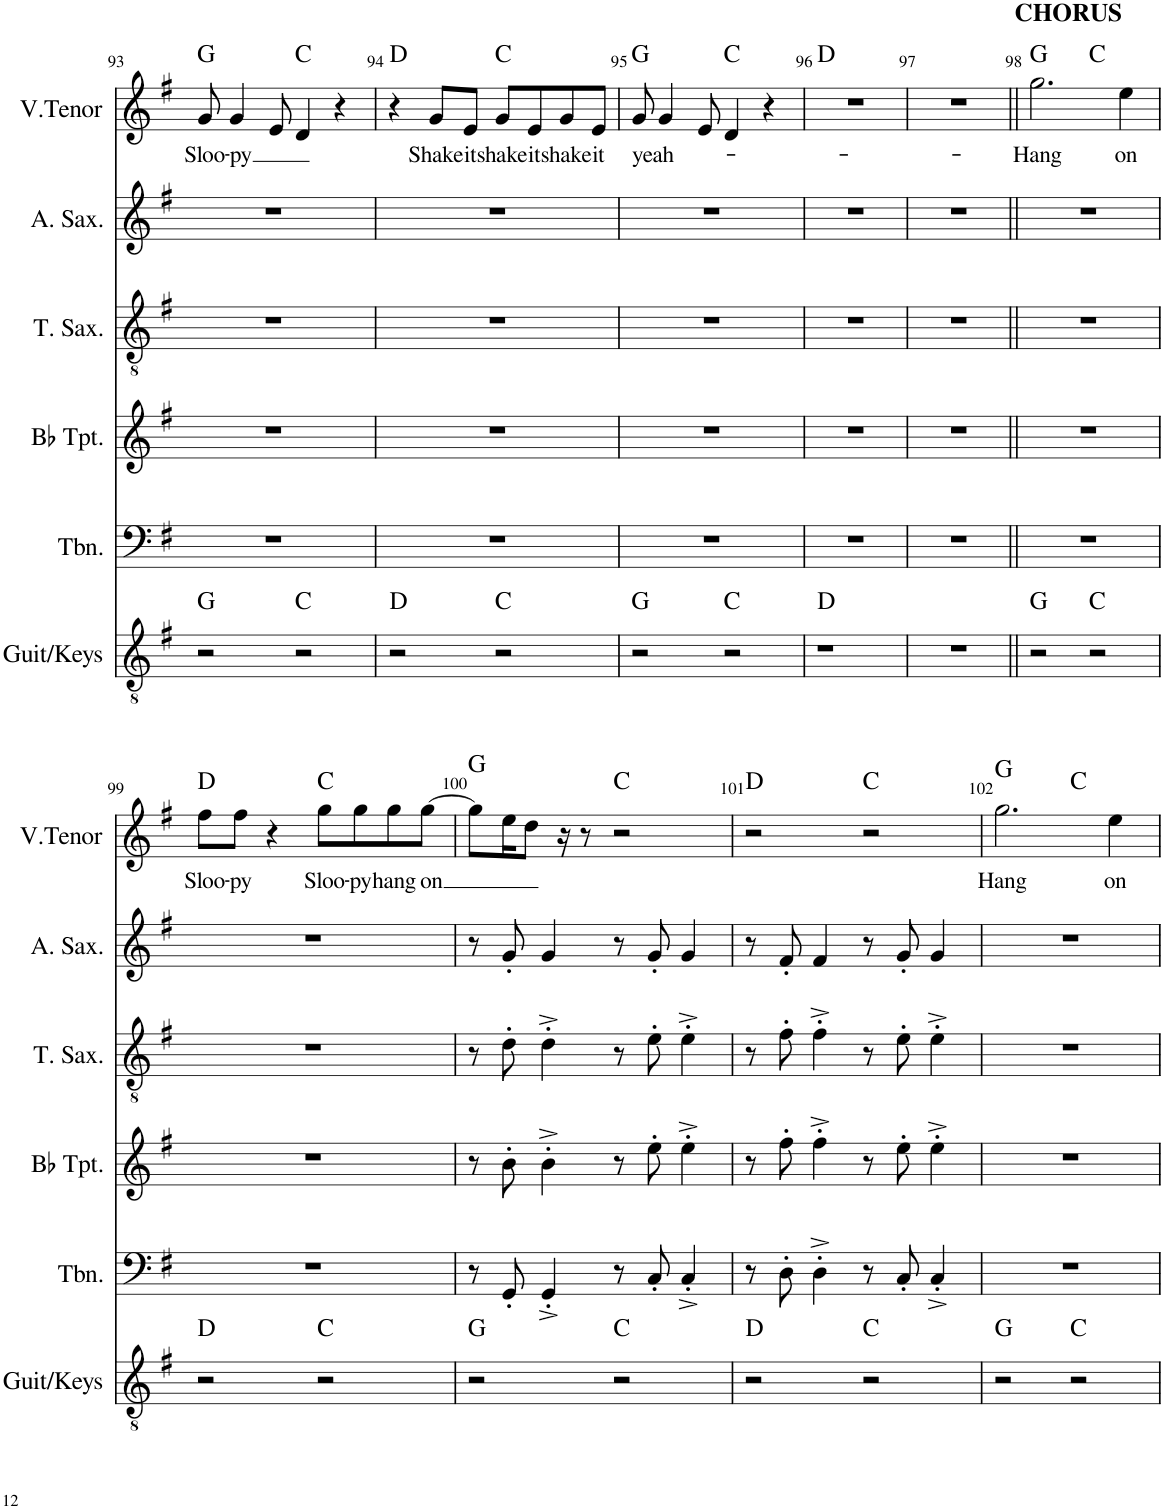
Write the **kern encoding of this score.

**kern	**harte	**kern	**kern	**kern	**kern	**kern	**text	**harte
*part6	*part6	*part5	*part4	*part3	*part2	*part1	*part1	*part1
*staff6	*	*staff5	*staff4	*staff3	*staff2	*staff1	*staff1	*
*I"Guit/Keys	*	*I"Trombone	*I"Bb Trumpet	*I"Tenor Saxophone	*I"Alto Saxophone	*I"V. Tenor	*	*
*I'Guit/Keys	*	*I'Tbn.	*I'Bb Tpt.	*I'T. Sax.	*I'A. Sax.	*I'V.Tenor	*	*
!!LO:PB:g=z
*clefGv2	*	*clefF4	*clefG2	*clefGv2	*clefG2	*clefG2	*	*
*	*	*	*ITrd1c2	*ITrd8c14	*ITrd5c9	*	*	*
*k[f#]	*	*k[f#]	*k[f#]	*k[f#]	*k[f#]	*k[f#]	*	*
*M4/4	*	*M4/4	*M4/4	*M4/4	*M4/4	*M4/4	*	*
=93	=93	=93	=93	=93	=93	=93	=93	=93
!	!	!	!	!	!	!	!LO:LY:b	!
2r	G:maj	1r	1r	1r	1r	8g/	Sloo-	G:maj
!	!	!	!	!	!	!	!LO:LY:b	!
.	.	.	.	.	.	4g/	-py	.
.	.	.	.	.	.	8e/	.	.
2r	C:maj	.	.	.	.	4d/	.	C:maj
.	.	.	.	.	.	4r	.	.
=94	=94	=94	=94	=94	=94	=94	=94	=94
2r	D:maj	1r	1r	1r	1r	4r	.	D:maj
!	!	!	!	!	!	!	!LO:LY:b	!
.	.	.	.	.	.	8g/L	Shake	.
!	!	!	!	!	!	!	!LO:LY:b	!
.	.	.	.	.	.	8e/J	it	.
!	!	!	!	!	!	!	!LO:LY:b	!
2r	C:maj	.	.	.	.	8g/L	shake	C:maj
!	!	!	!	!	!	!	!LO:LY:b	!
.	.	.	.	.	.	8e/	it	.
!	!	!	!	!	!	!	!LO:LY:b	!
.	.	.	.	.	.	8g/	shake	.
!	!	!	!	!	!	!	!LO:LY:b	!
.	.	.	.	.	.	8e/J	it	.
=95	=95	=95	=95	=95	=95	=95	=95	=95
!	!	!	!	!	!	!	!LO:LY:b	!
2r	G:maj	1r	1r	1r	1r	8g/	yeah-	G:maj
.	.	.	.	.	.	4g/	.	.
.	.	.	.	.	.	8e/	.	.
2r	C:maj	.	.	.	.	4d/	.	C:maj
.	.	.	.	.	.	4r	.	.
=96	=96	=96	=96	=96	=96	=96	=96	=96
1r	D:maj	1r	1r	1r	1r	1r	.	D:maj
=97	=97	=97	=97	=97	=97	=97	=97	=97
1r	.	1r	1r	1r	1r	1r	.	.
=98||	=98||	=98||	=98||	=98||	=98||	=98||	=98||	=98||
!	!	!	!	!	!	!LO:TX:a:B:t=CHORUS	!	!
!	!	!	!	!	!	!	!LO:LY:b	!
*	*	*	*	*	*	*^	*	*
2r	G:maj	1r	1r	1r	1r	2.gg\	2ryy	Hang	G:maj
2r	C:maj	.	.	.	.	.	2ryy	.	C:maj
!	!	!	!	!	!	!	!	!LO:LY:b	!
.	.	.	.	.	.	4ee\	.	on	.
!!LO:LB:g=z
=99	=99	=99	=99	=99	=99	=99	=99	=99	=99
!	!	!	!	!	!	!	!	!LO:LY:b	!
*	*	*	*	*	*	*v	*v	*	*
2r	D:maj	1r	1r	1r	1r	8ff#\L	Sloo-	D:maj
!	!	!	!	!	!	!	!LO:LY:b	!
.	.	.	.	.	.	8ff#\J	-py	.
.	.	.	.	.	.	4r	.	.
!	!	!	!	!	!	!	!LO:LY:b	!
2r	C:maj	.	.	.	.	8gg\L	Sloo-	C:maj
!	!	!	!	!	!	!	!LO:LY:b	!
.	.	.	.	.	.	8gg\	-py	.
!	!	!	!	!	!	!	!LO:LY:b	!
.	.	.	.	.	.	8gg\	hang	.
!	!	!	!	!	!	!	!LO:LY:b	!
.	.	.	.	.	.	[8gg\J	on	.
=100	=100	=100	=100	=100	=100	=100	=100	=100
2r	G:maj	8r	8r	8r	8r	8gg\L]	.	G:maj
.	.	8GG'/	8b'\	8d'\	8g'/	16ee\K	.	.
.	.	.	.	.	.	8dd\J	.	.
.	.	4GG'^/	4b'^\	4d'^\	4g/	.	.	.
.	.	.	.	.	.	16r	.	.
.	.	.	.	.	.	8r	.	.
2r	C:maj	8r	8r	8r	8r	2r	.	C:maj
.	.	8C'/	8ee'\	8e'\	8g'/	.	.	.
.	.	4C'^/	4ee'^\	4e'^\	4g/	.	.	.
=101	=101	=101	=101	=101	=101	=101	=101	=101
2r	D:maj	8r	8r	8r	8r	2r	.	D:maj
.	.	8D'\	8ff#'\	8f#'\	8f#'/	.	.	.
.	.	4D'^\	4ff#'^\	4f#'^\	4f#/	.	.	.
2r	C:maj	8r	8r	8r	8r	2r	.	C:maj
.	.	8C'/	8ee'\	8e'\	8g'/	.	.	.
.	.	4C'^/	4ee'^\	4e'^\	4g/	.	.	.
=102	=102	=102	=102	=102	=102	=102	=102	=102
!	!	!	!	!	!	!	!LO:LY:b	!
*	*	*	*	*	*	*^	*	*
2r	G:maj	1r	1r	1r	1r	2.gg\	2ryy	Hang	G:maj
2r	C:maj	.	.	.	.	.	2ryy	.	C:maj
!	!	!	!	!	!	!	!	!LO:LY:b	!
.	.	.	.	.	.	4ee\	.	on	.
*	*	*	*	*	*	*v	*v	*	*
=	=	=	=	=	=	=	=	=
*-	*-	*-	*-	*-	*-	*-	*-	*-
